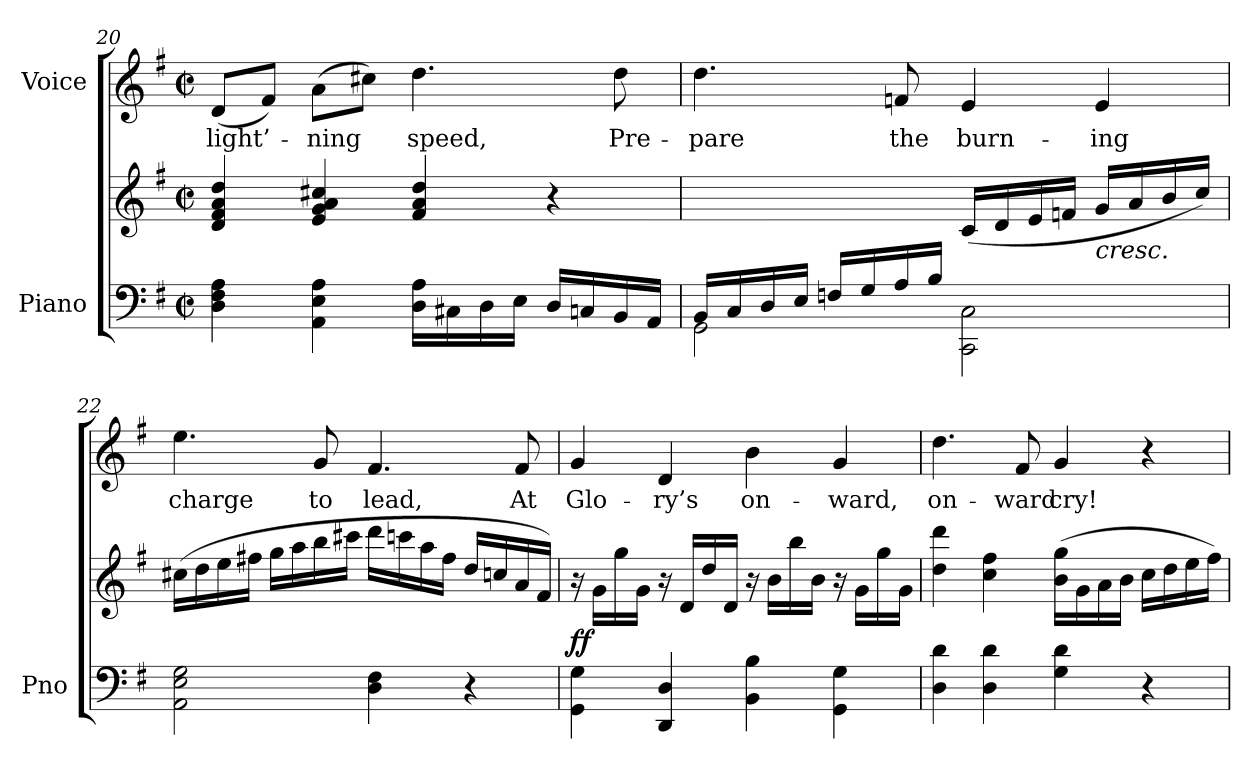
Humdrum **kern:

**kern	**kern	**dynam	**kern	**text
*part2	*part2	*part2	*part1	*part1
*staff3	*staff2	*staff2/3	*staff1	*staff1
*I"Piano	*	*	*I"Voice	*
*I'Pno	*	*	*	*
*clefF4	*clefG2	*	*clefG2	*
*k[f#]	*k[f#]	*	*k[f#]	*
*M2/2	*M2/2	*	*M2/2	*
*met(c|)	*met(c|)	*	*met(c|)	*
=20	=20	=20	=20	=20
4D\ 4F#\ 4A\	4d/ 4f#/ 4a/ 4dd/	.	(8d/L	light’-
.	.	.	8f#/J)	.
4AA\ 4E\ 4A\	4e/ 4g/ 4a/ 4cc#X/	.	(8a\L	-ning
.	.	.	8cc#X\J)	.
16D\ 16A\LL	4f#/ 4a/ 4dd/	.	4.dd\	speed,
16C#X\	.	.	.	.
16D\	.	.	.	.
16E\JJ	.	.	.	.
16D/LL	4r	.	.	.
16Cn/	.	.	.	.
16BB/	.	.	8dd\	Pre-
16AA/JJ	.	.	.	.
=21	=21	=21	=21	=21
*^	*	*	*	*
16BB/LL	2GG\	2ryy	.	4.dd\	-pare
16C/	.	.	.	.	.
16D/	.	.	.	.	.
16E/JJ	.	.	.	.	.
16Fn/LL	.	.	.	.	.
16G/	.	.	.	.	.
16A/	.	.	.	8fn/	the
16B/JJ	.	.	.	.	.
2ryy	2CC\ 2C\	(16c/LL	.	4e/	burn-
.	.	16d/	.	.	.
.	.	16e/	.	.	.
.	.	16fn/JJ	.	.	.
!	!	!LO:TX:b:i:t=cresc.	!	!	!
.	.	16g/LL	.	4e/	-ing
.	.	16a/	.	.	.
.	.	16b/	.	.	.
.	.	16cc/JJ)	.	.	.
*v	*v	*	*	*	*
=22	=22	=22	=22	=22
2AA\ 2E\ 2G\	(16cc#X\LL	.	4.ee\	charge
.	16dd\	.	.	.
.	16ee\	.	.	.
.	16ff#X\JJ	.	.	.
.	16gg\LL	.	.	.
.	16aa\	.	.	.
.	16bb\	.	8g/	to
.	16ccc#X\JJ	.	.	.
4D\ 4F#\	16ddd\LL	.	4.f#/	lead,
.	16cccn\	.	.	.
.	16aa\	.	.	.
.	16ff#\JJ	.	.	.
4r	16dd/LL	.	.	.
.	16ccnj/	.	.	.
.	16a/	.	8f#/	At
.	16f#/JJ)	.	.	.
=23	=23	=23	=23	=23
!	!	!LO:DY:b	!	!
4GG\ 4G\	16r	ff	4g/	Glo-
.	16g\LL	.	.	.
.	16gg\	.	.	.
.	16g\JJ	.	.	.
4DD/ 4D/	16r	.	4d/	-ry’s
.	16d/LL	.	.	.
.	16dd/	.	.	.
.	16d/JJ	.	.	.
4BB\ 4B\	16r	.	4b\	on-
.	16b\LL	.	.	.
.	16bb\	.	.	.
.	16b\JJ	.	.	.
4GG\ 4G\	16r	.	4g/	-ward,
.	16g\LL	.	.	.
.	16gg\	.	.	.
.	16g\JJ	.	.	.
=24	=24	=24	=24	=24
4D\ 4d\	4dd\ 4ddd\	.	4.dd\	on-
4D\ 4d\	4cc\ 4ff#\	.	.	.
.	.	.	8f#/	-ward
4G\ 4d\	(16b\ 16gg\LL	.	4g/	cry!
.	16g\	.	.	.
.	16a\	.	.	.
.	16b\JJ	.	.	.
4r	16cc\LL	.	4r	.
.	16dd\	.	.	.
.	16ee\	.	.	.
.	16ff#\JJ)	.	.	.
=	=	=	=	=
*-	*-	*-	*-	*-
